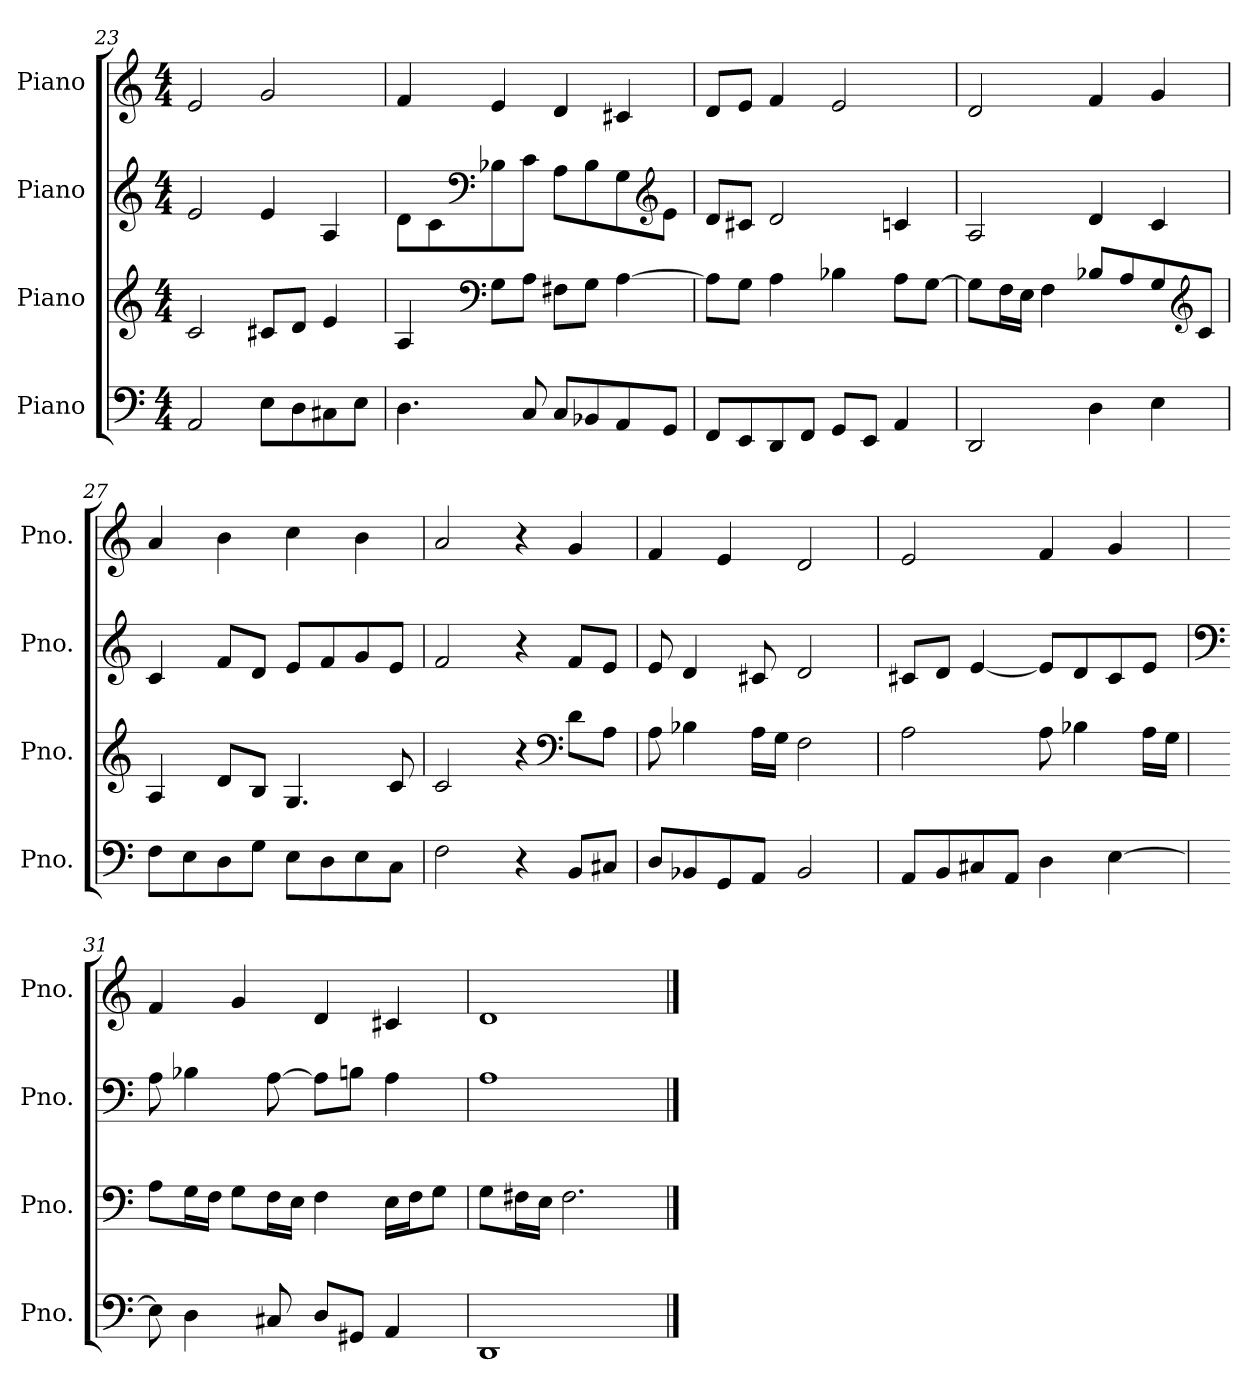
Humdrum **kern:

**kern	**kern	**kern	**kern
*part4	*part3	*part2	*part1
*staff4	*staff3	*staff2	*staff1
*I"Piano	*I"Piano	*I"Piano	*I"Piano
*I'Pno.	*I'Pno.	*I'Pno.	*I'Pno.
*clefF4	*clefG2	*clefG2	*clefG2
*k[]	*k[]	*k[]	*k[]
*M4/4	*M4/4	*M4/4	*M4/4
=23	=23	=23	=23
2AA/	2c/	2e/	2e/
8E\L	8c#X/L	4e/	2g/
8D\	8d/J	.	.
8C#X\	4e/	4A/	.
8E\J	.	.	.
!!LO:PB:g=z
=24	=24	=24	=24
4.D\	4A/	8d\L	4f/
.	.	8c\	.
*	*clefF4	*clefF4	*
.	8G\L	8B-X\	4e/
8C/	8A\J	8c\J	.
8C/L	8F#X\L	8A\L	4d/
8BB-X/	8G\J	8B-\	.
8AA/	[4A\	8G\	4c#X/
*	*	*clefG2	*
8GG/J	.	8e\J	.
=25	=25	=25	=25
8FF/L	8A\L]	8d/L	8d/L
8EE/	8G\J	8c#X/J	8e/J
8DD/	4A\	2d/	4f/
8FF/J	.	.	.
8GG/L	4B-X\	.	2e/
8EE/J	.	.	.
4AA/	8A\L	4cn/	.
.	[8G\J	.	.
=26	=26	=26	=26
2DD/	8G\L]	2A/	2d/
.	16F\L	.	.
.	16E\JJ	.	.
.	4F\	.	.
4D\	8B-X/L	4d/	4f/
.	8A/	.	.
4E\	8G/	4c/	4g/
*	*clefG2	*	*
.	8c/J	.	.
=27	=27	=27	=27
8F\L	4A/	4c/	4a/
8E\	.	.	.
8D\	8d/L	8f/L	4b\
8G\J	8B/J	8d/J	.
8E\L	4.G/	8e/L	4cc\
8D\	.	8f/	.
8E\	.	8g/	4b\
8C\J	8c/	8e/J	.
!!LO:LB:g=z
=28	=28	=28	=28
2F\	2c/	2f/	2a/
4r	4r	4r	4r
*	*clefF4	*	*
8BB/L	8d\L	8f/L	4g/
8C#X/J	8A\J	8e/J	.
=29	=29	=29	=29
8D/L	8A\	8e/	4f/
8BB-X/	4B-X\	4d/	.
8GG/	.	.	4e/
8AA/J	16A\LL	8c#X/	.
.	16G\JJ	.	.
2BB-/	2F\	2d/	2d/
=30	=30	=30	=30
8AA/L	2A\	8c#X/L	2e/
8BB/	.	8d/J	.
8C#X/	.	[4e/	.
8AA/J	.	.	.
4D\	8A\	8e/L]	4f/
.	4B-X\	8d/	.
[4E\	.	8c#/	4g/
.	16A\LL	8e/J	.
.	16G\JJ	.	.
=31	=31	=31	=31
*	*	*clefF4	*
8E\]	8A\L	8A\	4f/
4D\	16G\L	4B-X\	.
.	16F\JJ	.	.
.	8G\L	.	4g/
8C#X/	16F\L	[8A\	.
.	16E\JJ	.	.
8D/L	4F\	8A\L]	4d/
8GG#X/J	.	8Bn\J	.
4AA/	16E\LL	4A\	4c#X/
.	16F\J	.	.
.	8G\J	.	.
!!LO:LB:g=z
=32	=32	=32	=32
1DD	8G\L	1A	1d
.	16F#X\L	.	.
.	16E\JJ	.	.
.	2.F#\	.	.
==	==	==	==
*-	*-	*-	*-
